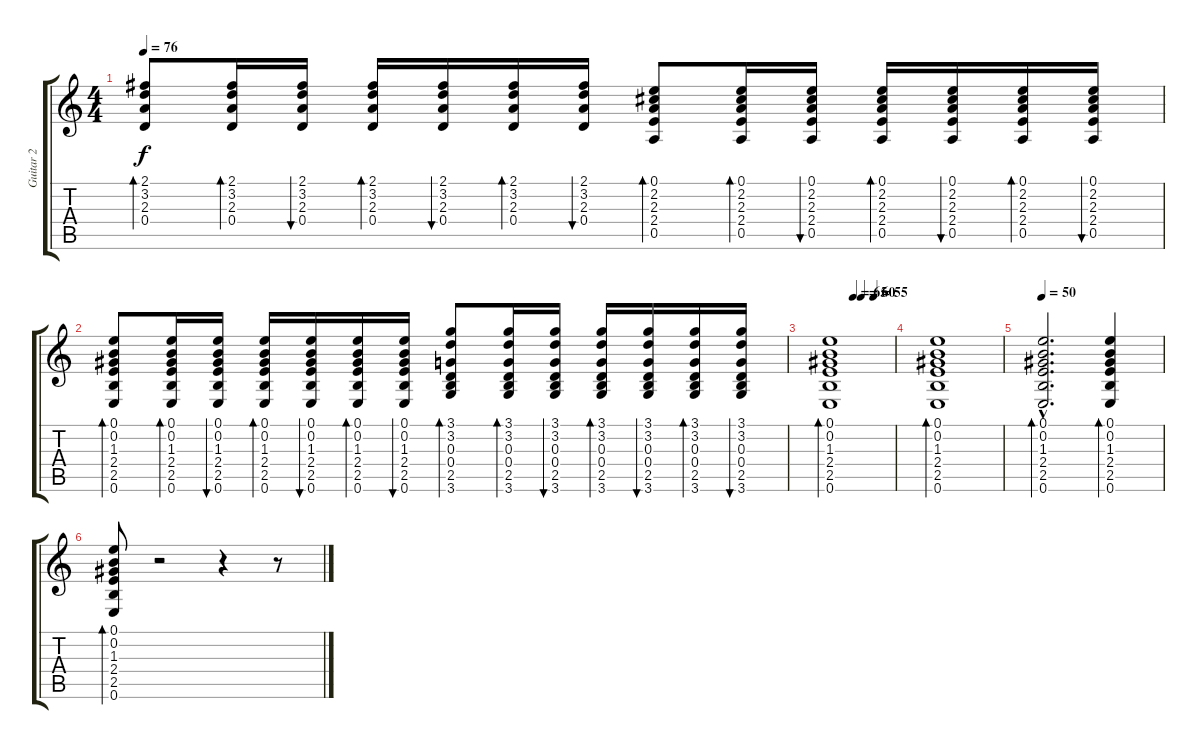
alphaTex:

\track ("Guitar 2" "Guitar 2") {instrument acousticguitarsteel}
\staff {score tabs}
\tuning (E4 B3 G3 D3 A2 E2) {hide}
\ts (4 4)
\tempo 76
\clef g2
\ks c
(2.1 3.2 2.3 0.4).8{bd 30 dy f} (2.1 3.2 2.3 0.4).16{bd 30} (2.1 3.2 2.3 0.4).16{bu 30} (2.1 3.2 2.3 0.4).16{bd 30} (2.1 3.2 2.3 0.4).16{bu 30} (2.1 3.2 2.3 0.4).16{bd 30} (2.1 3.2 2.3 0.4).16{bu 30} (0.1 2.2 2.3 2.4 0.5).8{bd 30} (0.1 2.2 2.3 2.4 0.5).16{bd 30} (0.1 2.2 2.3 2.4 0.5).16{bu 30} (0.1 2.2 2.3 2.4 0.5).16{bd 30} (0.1 2.2 2.3 2.4 0.5).16{bu 30} (0.1 2.2 2.3 2.4 0.5).16{bd 30} (0.1 2.2 2.3 2.4 0.5).16{bu 30} |
(0.1 0.2 1.3 2.4 2.5 0.6).8{bd 30} (0.1 0.2 1.3 2.4 2.5 0.6).16{bd 30} (0.1 0.2 1.3 2.4 2.5 0.6).16{bu 30} (0.1 0.2 1.3 2.4 2.5 0.6).16{bd 30} (0.1 0.2 1.3 2.4 2.5 0.6).16{bu 30} (0.1 0.2 1.3 2.4 2.5 0.6).16{bd 30} (0.1 0.2 1.3 2.4 2.5 0.6).16{bu 30} (3.1 3.2 0.3 0.4 2.5 3.6).8{bd 30} (3.1 3.2 0.3 0.4 2.5 3.6).16{bd 30} (3.1 3.2 0.3 0.4 2.5 3.6).16{bu 30} (3.1 3.2 0.3 0.4 2.5 3.6).16{bd 30} (3.1 3.2 0.3 0.4 2.5 3.6).16{bu 30} (3.1 3.2 0.3 0.4 2.5 3.6).16{bd 30} (3.1 3.2 0.3 0.4 2.5 3.6).16{bu 30} |
\tempo (65 0.375)
\tempo (60 0.5)
\tempo (55 0.6875)
(0.1 0.2 1.3 2.4 2.5 0.6).1{bd 60} |
(0.1 0.2 1.3 2.4 2.5 0.6).1{bd 60} |
\tempo 50
(0.1{hac} 0.2{hac} 1.3{hac} 2.4{hac} 2.5{hac} 0.6{hac}).2{d bd 60} (0.1 0.2 1.3 2.4 2.5 0.6).4{bd 60} |
(0.1 0.2 1.3 2.4 2.5 0.6).8{bd 60} r.2 r.4 r.8
